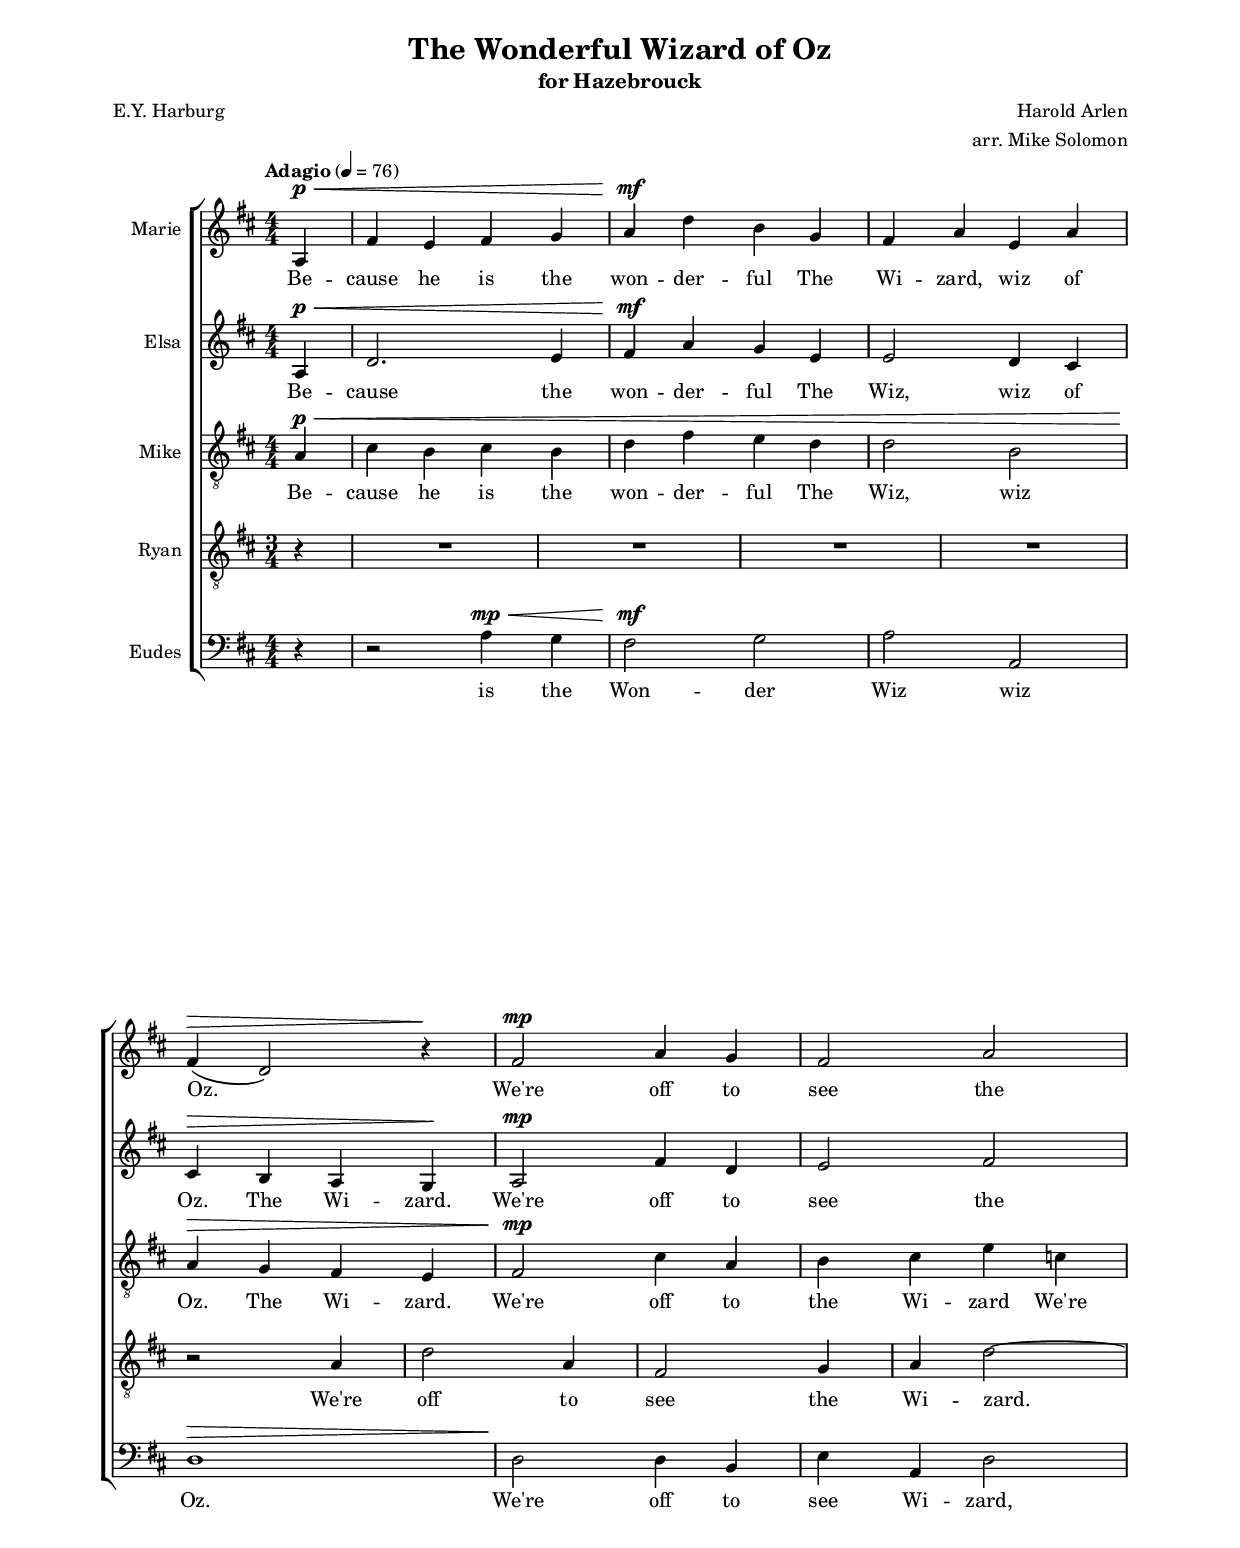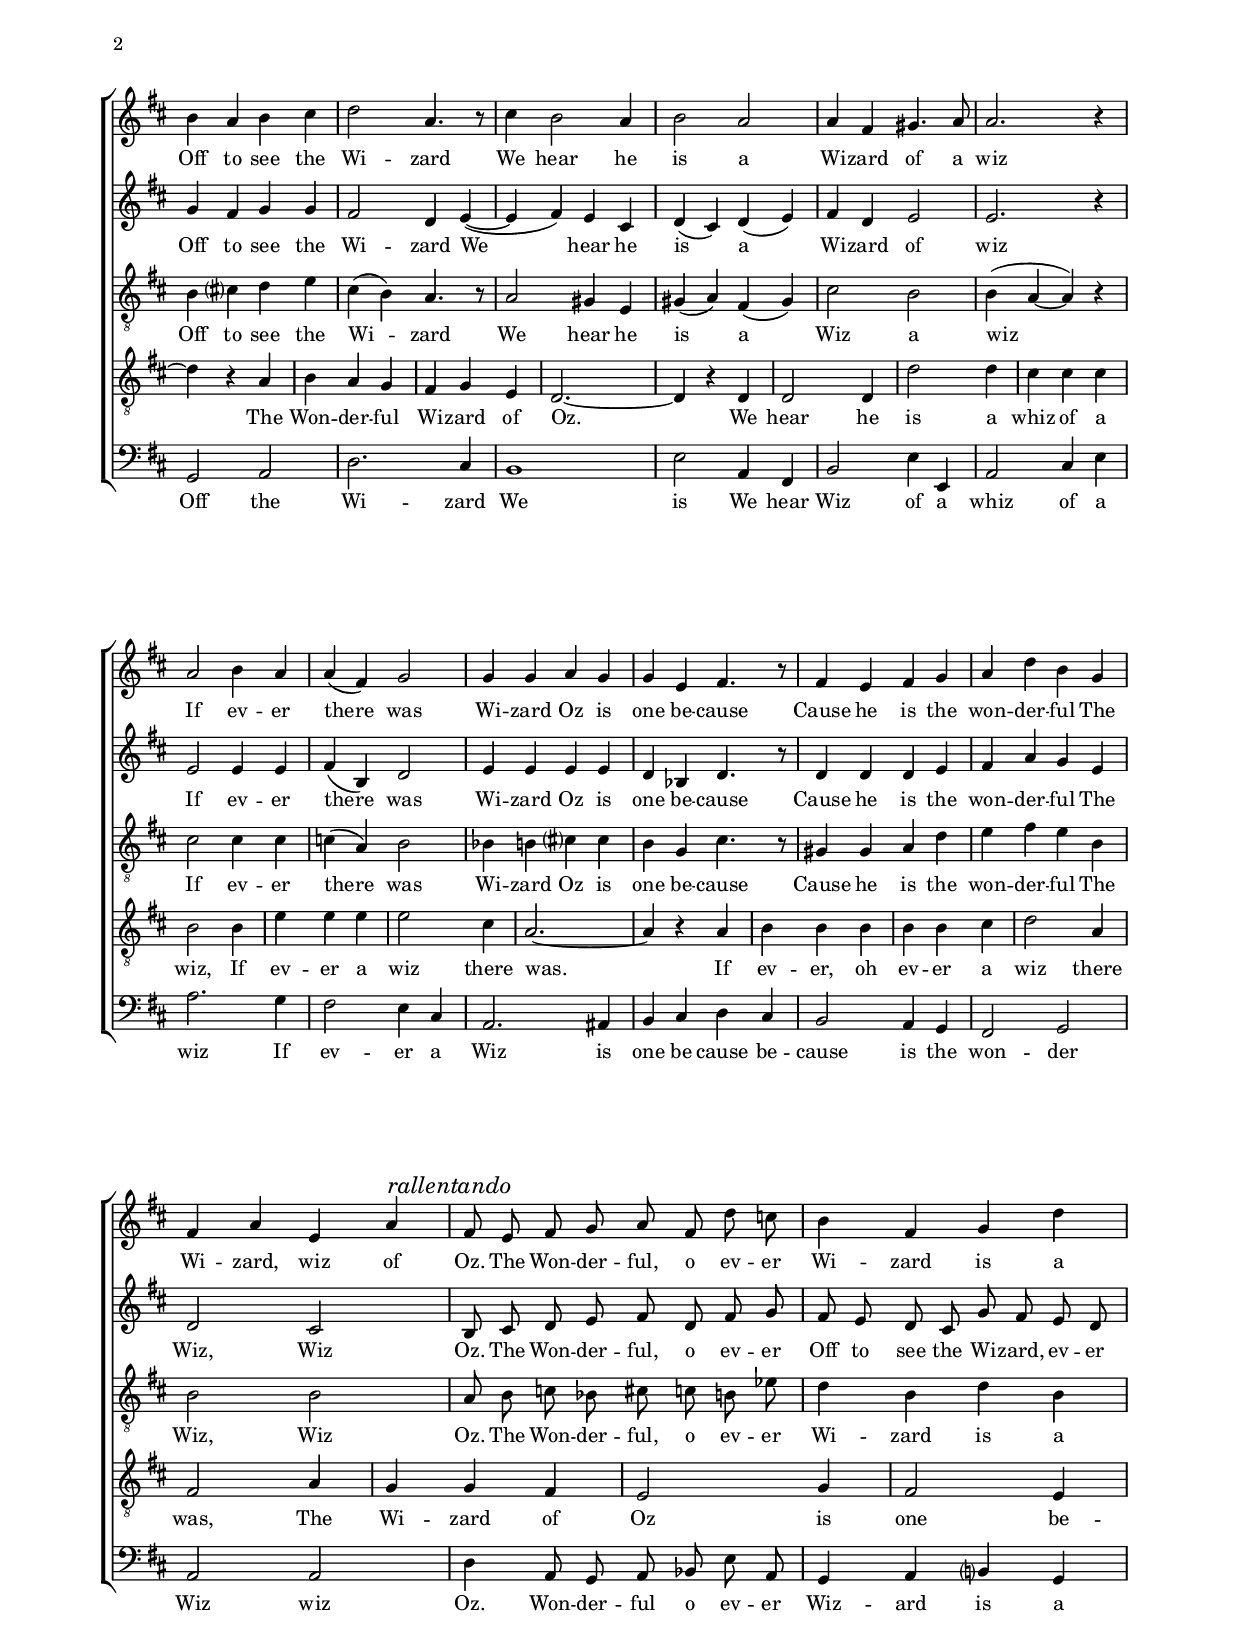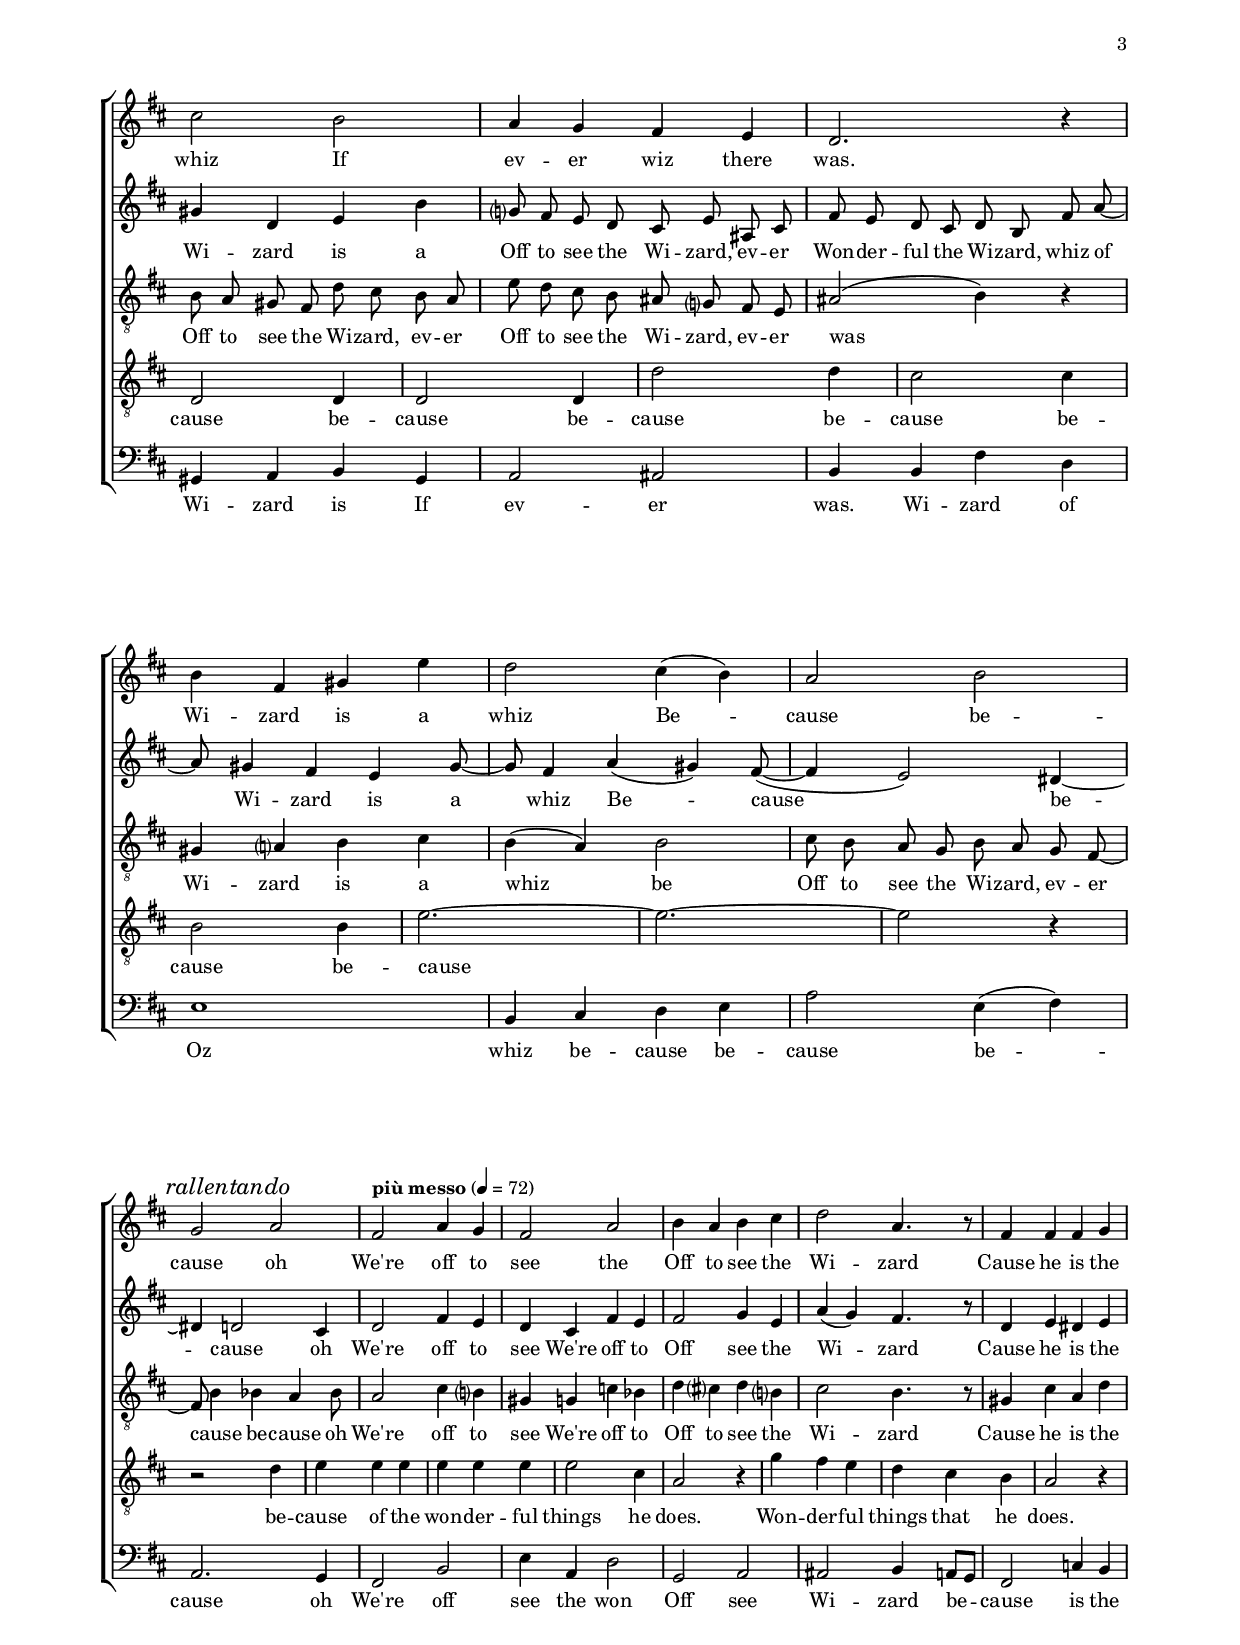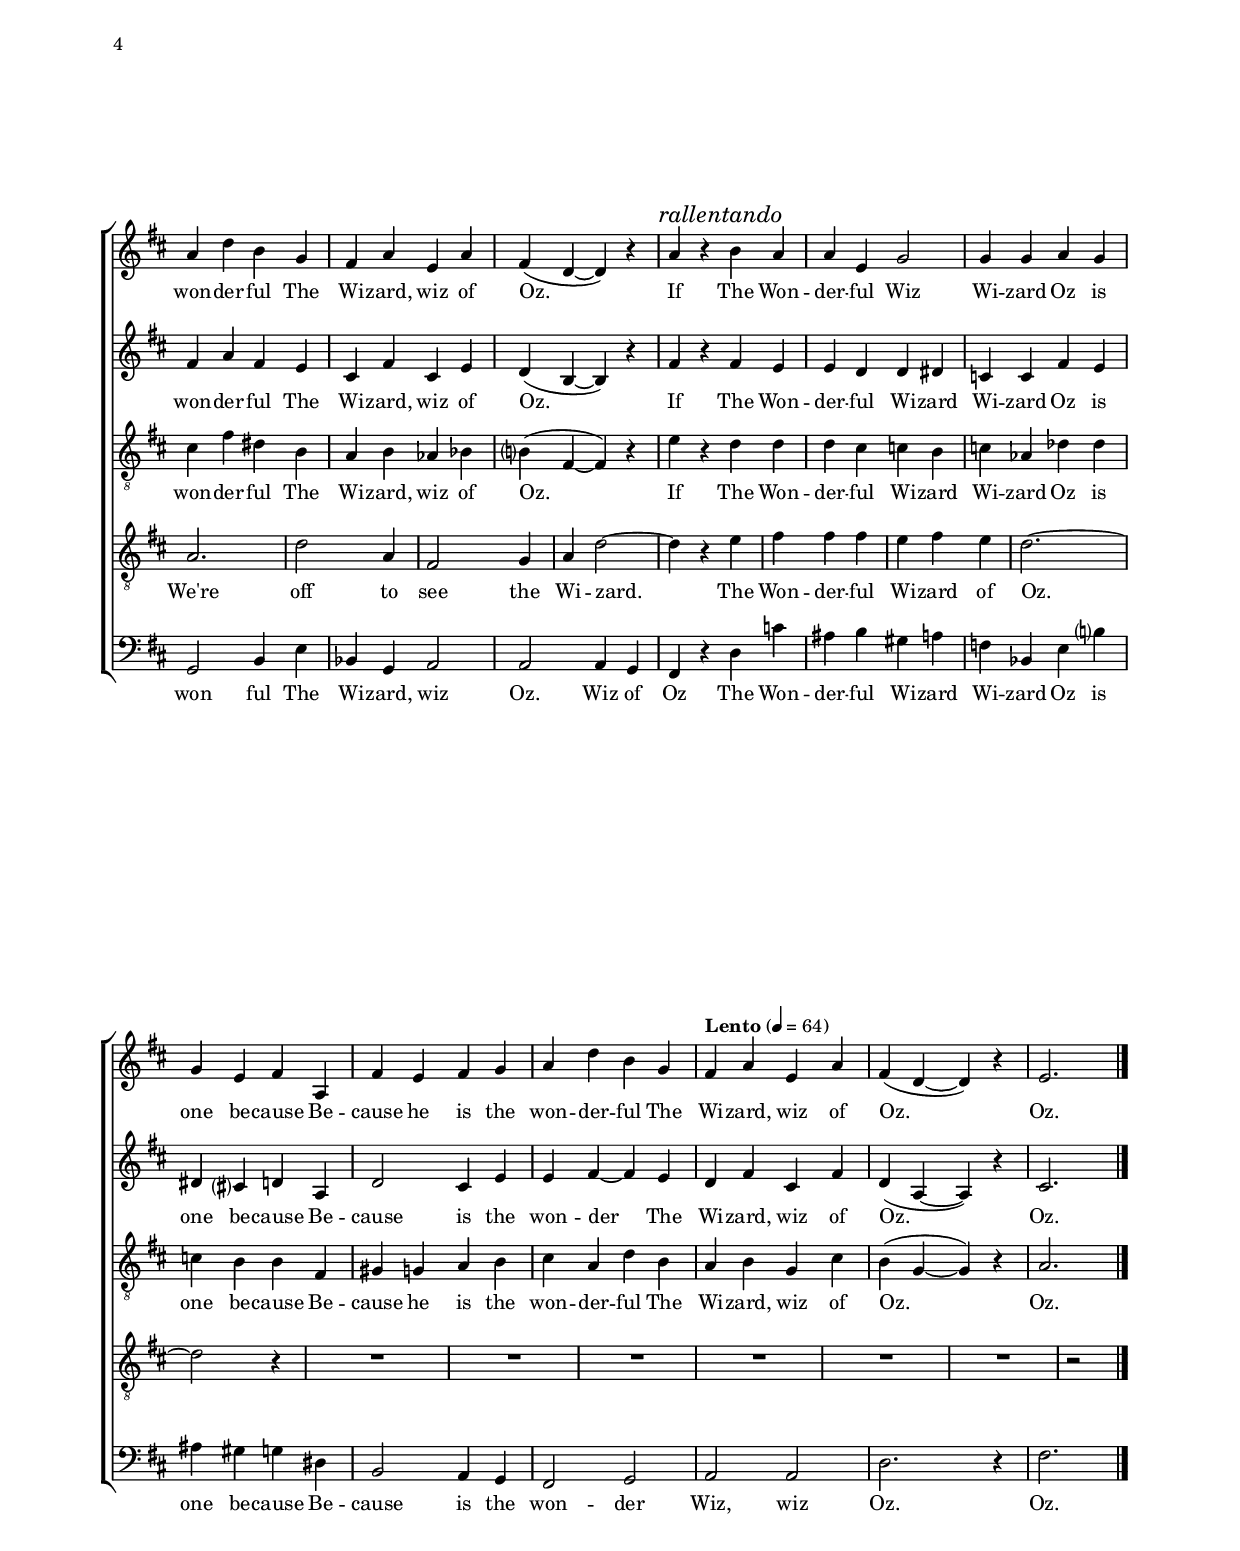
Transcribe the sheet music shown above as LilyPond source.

%TRANSPOSE TO D, KEEP IN SOPRANO!!!
\version "2.17.0"
\include "defs-devel.ly"
%{
    \new Staff \with { alignAboveContext = #"tenorstaff" }
     \relative c' {
      \key d \major
      R1 |
      r2 fis4 g |
      a fis d e |
      fis d fis e |
      fis d b cis |
      d b2 d4 |
      a a a a |
      a1 |
      r2 d ~ |
      d4 cis2. |
      b2 b'4 a
      g fis e d |
      cis cis cis' b |
      a g fis e |
      d d d d |
      d1 |
    }
  We're off to see the Wi -- zard.
  The Won -- der -- ful Wi -- zard of Oz.
  We hear he is a whiz of a wiz,
  If ev -- er a wiz there was.
  If ev -- er, oh ev -- er a wiz there was,
  The Wi -- zard of Oz is one be -- cause
  be -- cause be -- cause be -- cause be -- cause be -- cause
  be -- cause of the won -- der -- ful things he does.
  Won -- der -- ful things that he does.
  We're off to see the Wi -- zard.
  The Won -- der -- ful Wi -- zard of Oz.

%}
\paper {
  footnote-separator-markup = \markup { \column { " "\override #`(span-factor . 1/5) { \draw-hline } }}
  footnote-padding = 5\mm
  top-system-spacing = #'((basic-distance . 1) (minimum-distance . 0) (padding . 1) (stretchability . 40))
  bottom-system-spacing = #'((basic-distance . 1) (minimum-distance . 0) (padding . 1) (stretchability . 50))
  ragged-right = ##f
  left-margin = 0.75\in
  right-margin = 0.75\in
  top-margin = 0.5\in
  bottom-margin = 0.6\in
  ragged-last-bottom = ##f
  %max-systems-per-page = #2
  %indent = 1.9\in
}

#(ly:set-option 'point-and-click #f)

MyRed = \Red
MyBlack = \Black
myred = \once \override NoteHead.color = #red
myblack = \revert NoteHead.color
%MyRed = \revert NoteHead.color
%MyBlack = \revert NoteHead.color
%myred = \revert NoteHead.color
%myblack = \revert NoteHead.color

agogic = #(make-articulation "downbow")

\header {
  title = "The Wonderful Wizard of Oz" %(1)"
  subtitle = \markup { for Hazebrouck }
  composer = "Harold Arlen"
  poet = "E.Y. Harburg"
  arranger = "arr. Mike Solomon"
}

nothing = {}

marks = {
  \tempo "Adagio" 4=76
  s4
  %\repeat unfold 36 { s1 | }
  \repeat unfold 18 { s1 | }
  s2..
  \once \override Score.RehearsalMark.self-alignment-X = #LEFT
  \unfoldChange #72 #68 #1
  \mark \markup \italic "rallentando"
  \unfoldChange #68 #72 #1
  \unfoldChange #72 #70 #7 |

  \repeat unfold 7 { s1 | }
  
  \once \override Score.RehearsalMark.self-alignment-X = #LEFT
  \mark \markup \italic "rallentando"
  \unfoldChange #70 #64 #8 |

  \tempo "più messo" 4=72
  \unfoldChange #64 #70 #16 |
  \repeat unfold 6 { s1 | }

  \once \override Score.RehearsalMark.self-alignment-X = #LEFT
  \mark \markup \italic "rallentando"
  \unfoldChange #72 #64 #48 |
  \tempo Lento 4=64
  \repeat unfold 2 { s1 } 
  s2.
}

prefatoryMatter = {
  \key d \major
  #(set-accidental-style 'modern-cautionary)
  \partial 4
}


glock = \relative c'' {
  \prefatoryMatter
  \repeat unfold 20 { r4 a r e r fis r d | }
  r4 a' r e R1 |
  \relative c'' \repeat unfold 3 { r4 a r e r fis r d | }
  R1\fermataMarkup |
}

soprano = \relative c' { \autoBeamOff
  \prefatoryMatter
  \time 4/4
  %R1*3 | r2.
  a4\p\< |
  fis' e fis g |
  a\mf d b g |
  fis a e a |
  fis\> ( d2 ) r4\! |
  fis2\mp a4 g |
  fis2 a |
  b4 a b cis |
  d2 a4. r8 |
  cis4 b2 a4 |
  b2 a |
  a4 fis gis4. a8 |
  a2. r4 |
  a2 b4 a |
  a ( fis )  g2 |
  g4 g a g |
  g e fis4. r8 |
  fis4 e fis g |
  a d b g |
  fis a e a |
  fis8 e fis g a fis d' c
  b4 fis g d' |
  cis2 b |
  a4 g fis e |
  d2. r4 |
  b' fis gis e' |
  d2 cis4 ( b ) |
  a2 b |
  g2 a |
  fis2 a4 g |
  fis2 a |
  b4 a b cis |
  d2 a4. r8 |
  fis4 fis fis g |
  a d b g |
  fis a e a |
  fis ( d4 ~ d4 ) r |
  a' r b4 a |
  a e g2 |
  g4 g a g |
  g e fis a, |
  fis'4 e fis g |
  a d b g |
  fis a e a |
  fis4 ( d ~ d ) r4 |
  e2. \bar "|."
}

sopranoWords = \lyricmode {
  Be -- cause he is the won -- der -- ful
  The Wi -- zard, wiz of Oz.
  We're off to see the
  Off to see the Wi -- zard
  We hear he is a
  Wi -- zard of a wiz
  If ev -- er there was
  Wi -- zard Oz is one be -- cause
  Cause he is the won -- der -- ful
  The Wi -- zard, wiz of Oz.
  The Won -- der -- ful, o ev -- er
  Wi -- zard is a whiz
  If ev -- er wiz there was.
  Wi -- zard is a whiz
  Be -- cause be -- cause oh
  We're off to see the
  Off to see the Wi -- zard
  Cause he is the won -- der -- ful
  The Wi -- zard, wiz of Oz.
  If %ev -- er there was
    The Won -- der -- ful Wiz
  Wi -- zard Oz is one be -- cause
  Be -- cause he is the won -- der -- ful
  The Wi -- zard, wiz of Oz.
  Oz.
}

%mezzo% gis4 d e b'
%alto% b a gis fis d' cis b a

%bass% cis b a g

mezzo = \relative c' { \autoBeamOff
  \prefatoryMatter
  %R1*3 | r2.
  \time 4/4
  a4\p\< |
  d2. e4 |
  fis4\mf a g e |
  e2 d4 cis |
  cis\> b a g4\! |
  a2\mp fis'4 d |
  e2 fis |
  g4 fis g g |
  fis2 d4 e ~ ( |
  e4 fis ) e4 cis |
  d4 ( cis ) d ( e ) |
  fis4 d e2 |
  e2. r4 |
  e2 e4 e |
  fis4 ( b, ) d2 |
  e4 e e e |
  d bes d4. r8 |
  d4 d d e |
  fis a g e |
  d2 cis2 |
  b8 cis d e fis d fis g |
  fis8 e d cis g' fis e d |
  gis4 d e b' |
  g8 fis e d cis e ais, cis |
  fis e d cis d b fis' a ~ |
  a8 gis4 fis e4 gis8 ~ |
  gis8 fis4 a ( gis ) fis8 ~ ( |
  fis4 e2 ) dis4 ~ |
  dis4 d2 cis4 |
  d2 fis4 e |
  d4 cis fis4 e |
  fis2 g4 e |
  a4 ( g ) fis4. r8 |
  d4 e dis e |
  fis a fis e |
  cis4 fis cis4 e |
  d ( b4 ~ b ) r |
  fis'4 r fis4 e |
  e d4 d4 dis |
  c4 c fis e |
  dis cis d a |
  d2 cis4 e |
  e fis ~ fis e |
  d fis cis fis |
  d ( a ~ a ) r4 |
  cis2. \bar "|."
}

mezzoWords = \lyricmode {
  Be -- cause the won -- der -- ful
  The Wiz, wiz of Oz.
  The Wi -- zard.
  We're off to see the
  Off to see the Wi -- zard
  We hear he is a
  Wi -- zard of wiz
  If ev -- er there was
  Wi -- zard Oz is one be -- cause
  Cause he is the won -- der -- ful
  The Wiz, Wiz Oz.
  The Won -- der -- ful, o ev -- er
  Off to see the Wi -- zard, ev -- er
  Wi -- zard is a
  Off to see the Wi -- zard, ev -- er
  Won -- der -- ful the Wi -- zard, whiz of
  Wi -- zard is a whiz
  Be -- cause be -- cause
  oh
  We're off to see
  We're off to
  Off see the Wi -- zard
  Cause he is the won -- der -- ful
  The Wi -- zard, wiz of Oz.
  If
    %ev -- er there was
    The Won -- der -- ful Wi -- zard
  Wi -- zard Oz is one be -- cause
  Be -- cause  is the won -- der
  The Wi -- zard, wiz of Oz.
  Oz.
}

alto = \relative c' { \autoBeamOff
  \prefatoryMatter
  %R1*3 | r2.
  \time 4/4
  \clef "treble_8"
  a4\p\< |
  cis4 b cis b |
  d fis e d |
  d2 b |
  a4\> g fis e4 |
  fis2\mp cis'4 a |
  b4 cis e c |
  b cis d e |
  cis4 ( b ) a4. r8 |
  a2 gis4 e |
  gis4 ( a ) fis ( gis ) |
  cis2 b2 |
  b4 ( a ~ a ) r |
  cis2 cis4 cis |
  c ( a ) b2 |
  bes4 b cis cis |
  b4 g4 cis4. r8 |
  gis4 gis a d |
  e4 fis e b |
  b2 b |
  a8 b c bes cis c b ees |
  d4 b d b |
  b8 a gis fis d' cis b a |
  e'8 d cis b ais g fis e |
  ais2 ( b4 ) r |
  gis4 a b cis |
  b4 ( a ) b2 |
  cis8 b a g b a g fis ~ |
  fis b4 bes a bes8 |
  a2 cis4 b |
  gis4 g c bes |
  d4 cis d b |
  cis2 b4. r8 |
  gis4 cis a d |
  cis fis dis b |
  a4 b aes bes |
  b4 ( fis4 ~ fis ) r |
  e'4 r d4 d |
  d cis c b |
  c4 aes des des |
  c b b fis |
  gis g a b |
  cis a d b |
  a4 b g cis |
  b ( g4 ~ g ) r4 |
  a2. \bar "|."
}

altoWords = \lyricmode {
  Be -- cause he is the won -- der -- ful
  The Wiz, wiz Oz.
  The Wi -- zard.
  We're off to the Wi -- zard
  We're
  Off to see the Wi -- zard
  We hear he is a
  Wiz a wiz
  If ev -- er there was
  Wi -- zard Oz is one be -- cause
  Cause he is the won -- der -- ful
  The Wiz, Wiz Oz.
  The Won -- der -- ful, o ev -- er
  Wi -- zard is a
  Off to see the Wi -- zard, ev -- er
  Off to see the Wi -- zard, ev -- er
  was
  Wi -- zard is a whiz be
  Off to see the Wi -- zard, ev -- er
  cause be -- cause oh
  We're off to see
  We're off to
  Off to see the Wi -- zard
  Cause he is the won -- der -- ful
  The Wi -- zard, wiz of Oz.
  If %ev -- er there was
    The Won -- der -- ful Wi -- zard
  Wi -- zard Oz is one be -- cause
  Be -- cause he is the won -- der -- ful
  The Wi -- zard, wiz of Oz.
  Oz.
}

tenor = \relative c' {
  \autoBeamOff
  \time 4/4
  \clef "treble_8"
  \prefatoryMatter
  %R1*3 | r2.
  r4 |
  R1 | R1 | R1 |
  r2 a4 d ~ |
  d a fis2 |
  g4 a d2 ~ |
  d2 a4 b |
  a g fis g |
  e d2. ~ |
  d4 r4 d d ~ |
  d d d'2 |
  d4 cis cis cis |
  b2 b4 e |
  e e e2 |
  cis4 a2. ~ |
  a4 r a b |
  b b b b |
  cis d2 a4 |
  fis2 a4 g |
  g fis e2 |
  g4 fis2 e4 |
  d2 d4 d ~ |
  d d d'2 |
  d4 cis2 cis4 |
  b2 b4 e ~ |
  e1 ~ |
  e2. r4 |
  r2 d4 e |
  e e e e |
  e e2 cis4 |
  a2. g'4 |
  fis e d cis |
  b a2. |
  a2. d4 ~ |
  d a fis2 |
  g4 a d2 ~ |
  d4 r e fis |
  fis fis e fis |
  e d2. ~ |
  d2 r2 |
  R1*4 | r2. \bar "|." 
}

tenorExperimental = {
  \autoBeamOff
  \time 4/4
  \clef "treble_8"
  \prefatoryMatter
  %R1*3 | r2.
  \time 3/4 
  r4 |
  R2. R2. R2. R2. |
\transpose a e \relative c' {  r2
  d4
  g2 d4
  b2 c4
  d4 g2 ~ g4 r d4
  e4 d c
  b c a
  g2. ~ g4 r4 g4
  g2 g4
  g'2 g4
  fis4 fis fis
  e2 e4
  a4 a a
  a2 fis4
  d2. ~ d4 r4 d
  e e e
  e e fis
  g2 d4
  b2 d4
  c4 c b
  a2 c4
  b2 a4
  g2 g4
  g2 g4
  g'2 g4
  fis2 fis4
  e2 e4
  a2. ~ a2. ~ a2 r4 r2 g4
  a4 a a
  a a a
  a2 fis4
  d2 r4
  c'4 b a
  g fis e
  d2 r4
  d2.
  g2 d4
  b2 c4
  d4 g2 ~ g4 r a4
  b b b
  a b a
  g2. ~
  g2 r4
  R2.*6 | r2 \bar "|."
}
}

tenorWords = \lyricmode {
  We're off to see the Wi -- zard.
  The Won -- der -- ful Wi -- zard of Oz.
  We hear he is a whiz of a wiz,
  If ev -- er a wiz there was.
  If ev -- er, oh ev -- er a wiz there was,
  The Wi -- zard of Oz is one be -- cause
  be -- cause be -- cause be -- cause be -- cause be -- cause
  be -- cause of the won -- der -- ful things he does.
  Won -- der -- ful things that he does.
  We're off to see the Wi -- zard.
  The Won -- der -- ful Wi -- zard of Oz.
  Ah
}

bass = \relative c' { \autoBeamOff
  \prefatoryMatter
  \clef bass
  \time 4/4
  %R1*3 | R1 |
  r4
  r2 a4\mp\< g |
  fis2\mf g |
  a a, |
  d1\> |
  d2\! d4 b4 |
  e4 a,4 d2 |
  g,2 a |
  d2. cis4 |
  b1 |
  e2 a,4 fis |
  b2 e4 e, |
  a2 cis4 e |
  a2. g4 |
  fis2 e4 cis |
  a2. ais4 |
  b4 cis d cis |
  b2 a4 g |
  fis2 g |
  a2 a |
  d4 a8 g a bes e a, |
  g4 a b g |
  gis4 a b gis |
  a2 ais |
  b4 b fis' d |
  e1 |
  b4 cis d e |
  a2 e4 ( fis ) |
  a,2. g4 |
  fis2 b |
  e4 a, d2 |
  g,2 a |
  ais2 b4 a8 [ g ] |
  fis2 c'4 b |
  g2 b4 e |
  bes4 g a2 |
  a2 a4 g |
  fis4 r d'4 c' |
  ais b gis a |
  f bes, e b' |
  ais gis g dis |
  b2 a4 g |
  fis2 g |
  a2 a |
  d2. r4 |
  fis2.  \bar "|."
}

bassWords = \lyricmode {
  is the Won -- der
  Wiz wiz Oz.
  We're off to
  see Wi -- zard,
  Off the Wi -- zard
  We is We hear Wiz of a
  whiz of a wiz If ev -- er a
  Wiz is one be cause be -- cause is the won -- der
  Wiz wiz Oz.
  Won -- der -- ful o ev -- er
  Wiz -- ard is a
  Wi -- zard is If ev -- er was.
  Wi -- zard of Oz
  whiz be -- cause be -- cause be -- cause
  oh
  We're off
  see the won
  Off see Wi -- zard be -- cause is the
  won ful The Wi -- zard, wiz
  Oz. Wiz of Oz
  %ev -- er o ev -- er a
    The Won -- der -- ful Wi -- zard
  Wi -- zard Oz is one be -- cause
  Be -- cause is the won -- der
  Wiz, wiz Oz.
  Oz.
}

%%% SCORE
#(set-global-staff-size 16)

\score {
  \new ChoirStaff <<
    \new Staff \with { instrumentName = #"Marie" %shortInstrumentName = #"M."
} <<
      \new Voice = "soprano" { << { \numericTimeSignature
        \soprano
      } {
        \marks
      } {
        \nothing
      }>> }
      \new Lyrics \lyricsto "soprano" {
        \sopranoWords
      }
    >>
    \new Staff \with { instrumentName = #"Elsa" %shortInstrumentName = #"E."
} <<
      \new Voice = "mezzo" { << { \numericTimeSignature
        \mezzo
      } {
        \nothing
      } >> }
      \new Lyrics \lyricsto "mezzo" {
        \mezzoWords
      }
    >>
    \new Staff \with { instrumentName = #"Mike" %shortInstrumentName = #"Mk."
} <<
      \new Voice = "alto" { << { \numericTimeSignature
        \alto
      } {
        \nothing
      } >> }
      \new Lyrics \lyricsto "alto" {
        \altoWords
      }
    >>
    \new Staff = "tenorstaff" \with { instrumentName = #"Ryan" %shortInstrumentName = #"R."
} <<
      \new Voice = "tenor" { << { \numericTimeSignature
        \tenorExperimental
      } {
        \nothing
      } >> }
      \new Lyrics \lyricsto "tenor" {
        \tenorWords
      }
    >>
    \new Staff \with { instrumentName = #"Eudes" %shortInstrumentName = #"P." %\markup { \concat { E \super u . } }
} <<
      \new Voice = "bass" { << { \numericTimeSignature
        \bass
      } {
        \nothing
      } >> }
      \new Lyrics \lyricsto "bass" {
        \bassWords
      }
    >>
  >>
  \layout {
    \context {
      \Voice
      \override TextScript #'layer = #6
      \override NoteHead #'layer = #7
      \override Glissando #'breakable = ##t
      \override TupletNumber #'breakable = ##t
      \override TupletBracket #'breakable = ##t
      \override DynamicLineSpanner #'direction = #UP
      %\override Slur #'direction = #UP
      \remove "Forbid_line_break_engraver"
    }
    \context {
      \Staff
      \consists "Timing_translator"
      \consists "Default_bar_line_engraver"
      \consists "Metronome_mark_engraver"
      \override TimeSignature #'style = #'numbered
      \override StaffSymbol #'layer = #4
      \override TimeSignature #'layer = #3
      \override TimeSignature #'whiteout = ##t
    }
    \context {
      \Lyrics
      %\override LyricText #'whiteout = ##t
      \override LyricText #'layer = #6
    }
    \context {
      \Score
      \override InstrumentName.self-alignment-X = #RIGHT
      \override InstrumentName.padding = #1.0
      \remove "Metronome_mark_engraver"
      \remove "Timing_translator"
      \remove "Default_bar_line_engraver"
      \override NonMusicalPaperColumn #'allow-loose-spacing = ##f
    }
  }
}

%{
%%% piano redux
#(set-global-staff-size 20)

\score {
  \new PianoStaff <<
    \new Staff <<
      \new Voice = "1" { \voiceOne << \soprano \marks >> }
      \new Voice = "2" { \voiceTwo \mezzo }
      \new Voice = "3" { \voiceThree \alto }
    >>
    \new Staff <<
      \new Voice = "4" { \voiceOne \tenor }
      \new Voice = "5" { \voiceTwo \bass }
    >>
  >>
  \layout {
    \context {
      \Voice
      \override Hairpin.stencil = ##f
      \override DynamicText.stencil = ##f
      \override TextScript #'layer = #6
      \override NoteHead #'layer = #7
      \override Glissando #'breakable = ##t
      \override TupletNumber #'breakable = ##t
      \override TupletBracket #'breakable = ##t
      \remove "Forbid_line_break_engraver"
    }
    \context {
      \Staff
      \consists "Metronome_mark_engraver"
      \override TimeSignature #'style = #'numbered
      \override StaffSymbol #'layer = #4
      \override TimeSignature #'layer = #3
      \override TimeSignature #'whiteout = ##t
    }
    \context {
      \Lyrics
      %\override LyricText #'whiteout = ##t
      \override LyricText #'layer = #6
    }
    \context {
      \Score
      \remove "Metronome_mark_engraver"
      \override NonMusicalPaperColumn #'allow-loose-spacing = ##f
    }
  }
}
%}
%%% MIDI

\score {
  \new ChoirStaff <<
%{
    \new Staff \with { instrumentName = #"Glockenspiel" %shortInstrumentName = #"M."
} <<
      \new Voice = "glock" { << { \numericTimeSignature
        \glock
      } {
        \nothing
      } {
        \nothing
      }>> }
    >>
%}
    \new Staff \with { instrumentName = #"Marie" %shortInstrumentName = #"M."
} <<
      \new Voice = "soprano" { << { \numericTimeSignature
        \soprano
      } {
        \marks
      } >> }
      \new Lyrics \lyricsto "soprano" {
        \sopranoWords
      }
    >>
    \new Staff \with { instrumentName = #"Elsa" %shortInstrumentName = #"E."
} <<
      \new Voice = "mezzo" { \numericTimeSignature
        \mezzo
      }
      \new Lyrics \lyricsto "mezzo" {
        \mezzoWords
      }
    >>
    \new Staff \with { instrumentName = #"Mike" %shortInstrumentName = #"Mk."
} <<
      \new Voice = "alto" { \numericTimeSignature
        \alto
      }
      \new Lyrics \lyricsto "alto" {
        \altoWords
      }
    >>
    \new Staff \with { instrumentName = #"Ryan" %shortInstrumentName = #"R."
} <<
      \new Voice = "tenor" { \numericTimeSignature
        \tenor
      }
      \new Lyrics \lyricsto "tenor" {
        \tenorWords
      }
    >>
    \new Staff \with { instrumentName = #"Eudes" %shortInstrumentName = #"P." %\markup { \concat { E \super u . } }
} <<
      \new Voice = "bass" { \numericTimeSignature
        \bass
      }
      \new Lyrics \lyricsto "bass" {
        \bassWords
      }
    >>
  >>
  \midi {}
}
